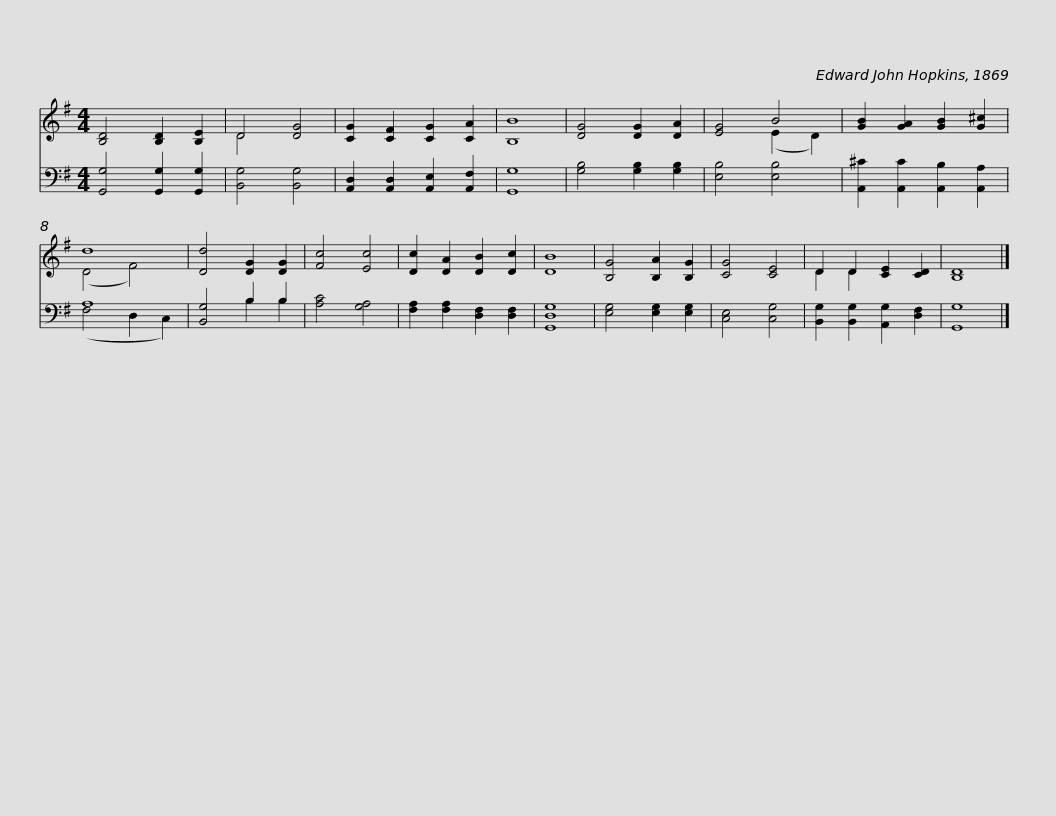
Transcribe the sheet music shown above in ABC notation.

X:1
%%score ( 1 2 ) ( 3 4 )
L:1/8
M:4/4
I:linebreak $
K:G
V:1 treble
V:2 treble
V:3 bass
V:4 bass
V:1
 [B,D]4 [B,D]2 [B,E]2 | D4 [DG]4 | [CG]2 [CF]2 [CG]2 [CA]2 | [B,B]8 | [DG]4 [DG]2 [DA]2 | %5
 [EG]4 B4 | [GB]2 [GA]2 [GB]2 [G^c]2 | d8 | [Dd]4 [DG]2 [DG]2 | [Fc]4 [Ec]4 |$ %10
 [Dc]2 [DA]2 [DB]2 [Dc]2 | [DB]8 | [B,G]4 [B,A]2 [B,G]2 | [CG]4 [CE]4 | D2 D2 [CE]2 [CD]2 | %15
 [B,D]8 |] %16
V:2
 x8 | D4 x4 | x8 | x8 | x8 | %5
 x4 (E2 D2) | x8 | (D4 F4) | x8 | x8 |$ %10
 x8 | x8 | x8 | x8 | D2 D2 x4 | %15
 x8 |] %16
V:3
 [G,,G,]4 [G,,G,]2 [G,,G,]2 | [B,,G,]4 [B,,G,]4 | [A,,D,]2 [A,,D,]2 [A,,E,]2 [A,,F,]2 | [G,,G,]8 | [G,B,]4 [G,B,]2 [G,B,]2 | %5
 [E,B,]4 [E,B,]4 | [A,,^C]2 [A,,C]2 [A,,B,]2 [A,,A,]2 | A,8 | [B,,G,]4 B,2 B,2 | [A,C]4 [G,A,]4 |$ %10
 [F,A,]2 [F,A,]2 [D,F,]2 [D,F,]2 | [G,,D,G,]8 | [E,G,]4 [E,G,]2 [E,G,]2 | [C,E,]4 [C,G,]4 | [B,,G,]2 [B,,G,]2 [A,,G,]2 [D,F,]2 | %15
 [G,,G,]8 |] %16
V:4
 x8 | x8 | x8 | x8 | x8 | %5
 x8 | x8 | (F,4 D,2 C,2) | x4 B,2 B,2 | x8 |$ %10
 x8 | x8 | x8 | x8 | x8 | %15
 x8 |] %16
